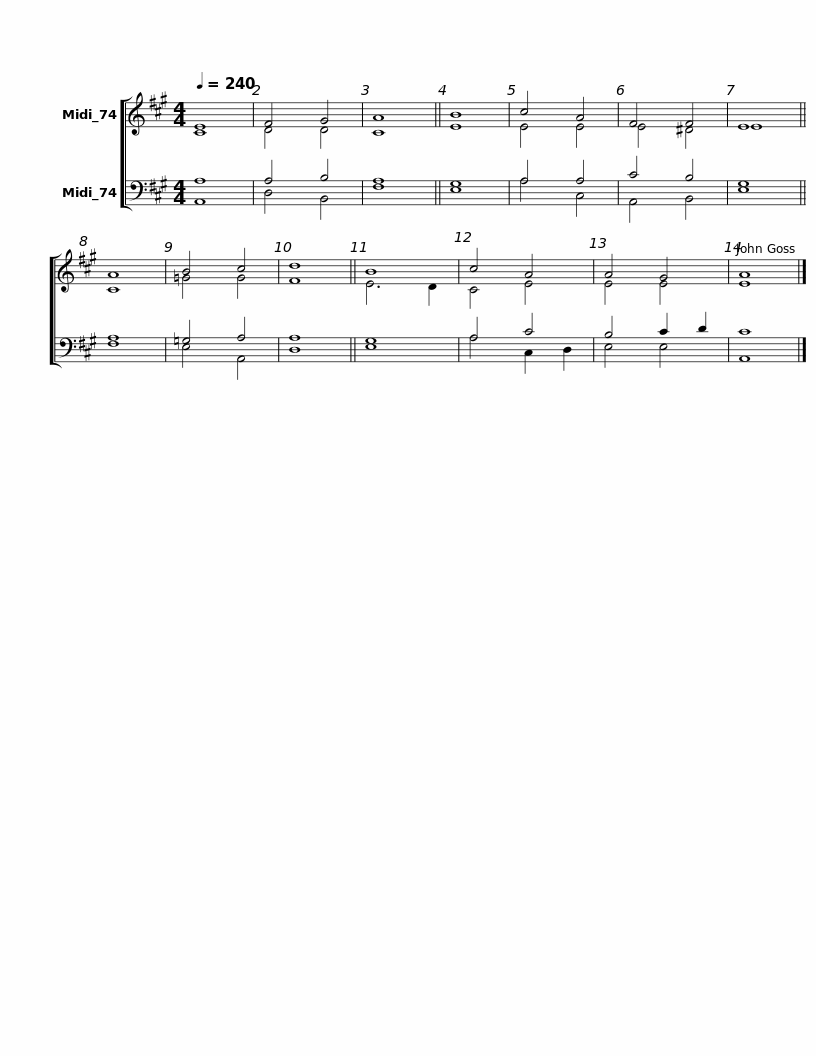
X:1
%%score [ ( 1 2 ) ( 3 4 ) ]
L:1/8
Q:1/4=240
M:4/4
I:linebreak $
K:A
V:1 treble
V:2 treble
V:3 bass
V:4 bass
V:1
 E8 | F4 G4 | A8 || B8 | c4 A4 | %5
 F4 F4 | E8 || A8 | B4 c4 | d8 || %10
 B8 | c4 A4 | A4 G4 | A8 |] %14
V:2
 C8 | D4 D4 | C8 || E8 | E4 E4 | %5
 E4 ^D4 | E8 || C8 | =G4 G4 | F8 || %10
 E6 D2 | C4 E4 | E4 E4 | E8 |] %14
V:3
 A,8 | A,4 B,4 | A,8 || G,8 | A,4 A,4 | %5
 C4 B,4 | G,8 || A,8 | =G,4 A,4 | A,8 || %10
 G,8 | A,4 C4 | B,4 C2 D2 | C8 |] %14
V:4
 A,,8 | D,4 B,,4 | F,8 || E,8 | A,4 C,4 | %5
 A,,4 B,,4 | E,8 || F,8 | E,4 A,,4 | D,8 || %10
 E,8 | A,4 C,2 D,2 | E,4 E,4 | A,,8 |] %14
